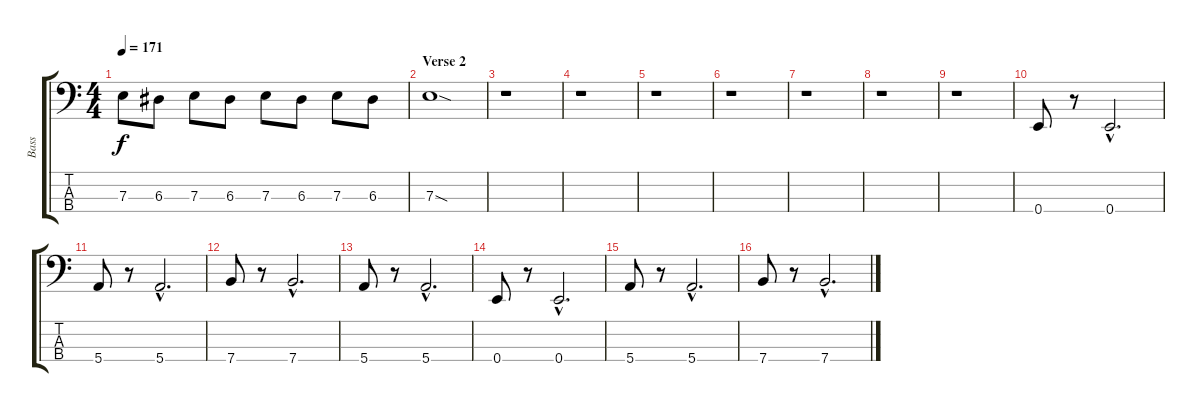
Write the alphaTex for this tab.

\track ("Bass" "Bass") {instrument electricbasspick}
\staff {score tabs}
\tuning (G2 D2 A1 E1) {hide}
\ts (4 4)
\tempo 171
\clef f4
\ks c
7.3.8{dy f} 6.3.8 7.3.8 6.3.8 7.3.8 6.3.8 7.3.8 6.3.8 |
\section ("" "Verse 2")
7.3{sod}.1 |
r.1 |
r.1 |
r.1 |
r.1 |
r.1 |
r.1 |
r.1 |
0.4.8 r.8 0.4{hac}.2{d} |
5.4.8 r.8 5.4{hac}.2{d} |
7.4.8 r.8 7.4{hac}.2{d} |
5.4.8 r.8 5.4{hac}.2{d} |
0.4.8 r.8 0.4{hac}.2{d} |
5.4.8 r.8 5.4{hac}.2{d} |
7.4.8 r.8 7.4{hac}.2{d}
